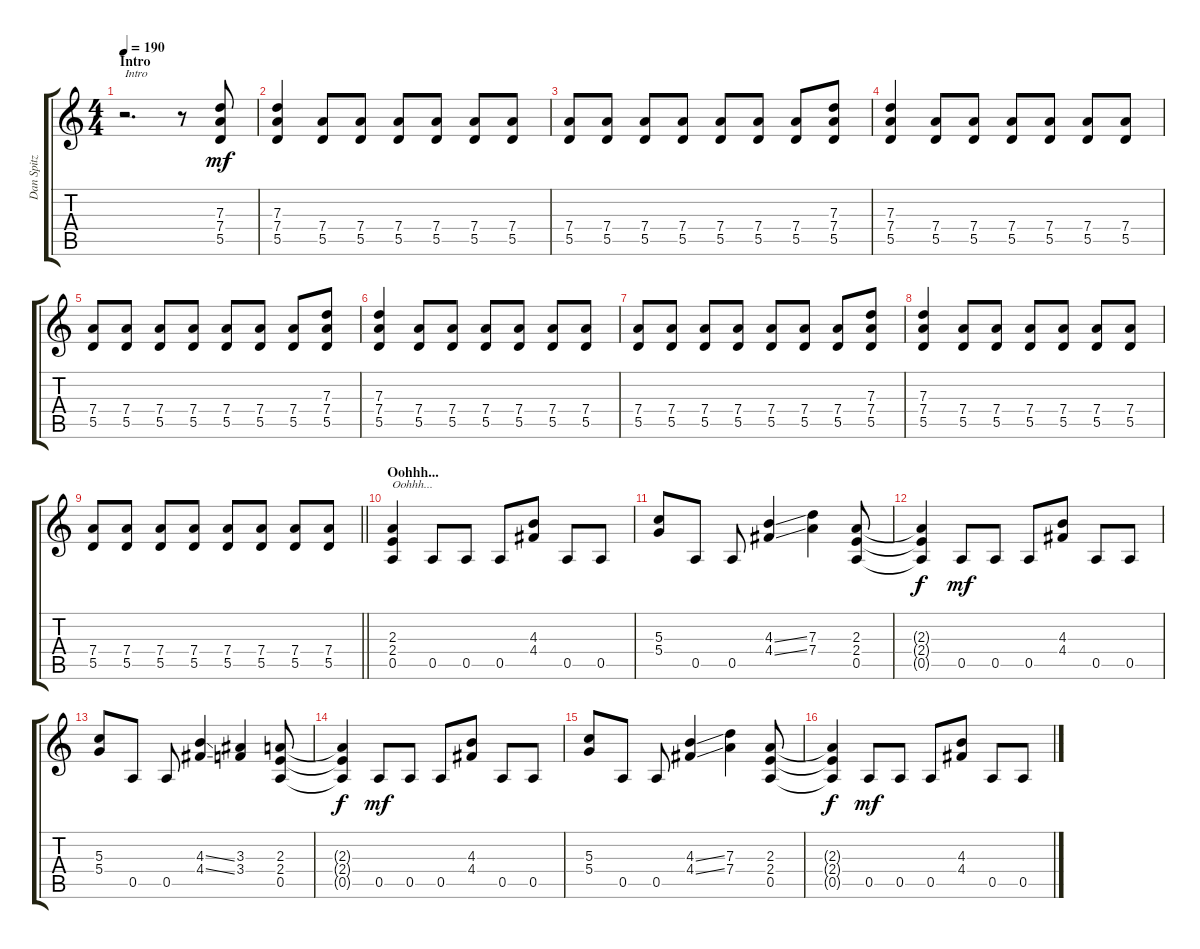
\track ("Dan Spitz" "Dan Spitz") {instrument distortionguitar}
\staff {score tabs}
\tuning (E4 B3 G3 D3 A2 E2) {hide}
\ts (4 4)
\section ("" "Intro")
\tempo 190
\clef g2
\ks c
r.2{d txt "Intro" dy mf instrument distortionguitar} r.8 (7.3 7.4 5.5).8 |
(7.3 7.4 5.5).4 (7.4 5.5).8 (7.4 5.5).8 (7.4 5.5).8 (7.4 5.5).8 (7.4 5.5).8 (7.4 5.5).8 |
(7.4 5.5).8 (7.4 5.5).8 (7.4 5.5).8 (7.4 5.5).8 (7.4 5.5).8 (7.4 5.5).8 (7.4 5.5).8 (7.3 7.4 5.5).8 |
(7.3 7.4 5.5).4 (7.4 5.5).8 (7.4 5.5).8 (7.4 5.5).8 (7.4 5.5).8 (7.4 5.5).8 (7.4 5.5).8 |
(7.4 5.5).8 (7.4 5.5).8 (7.4 5.5).8 (7.4 5.5).8 (7.4 5.5).8 (7.4 5.5).8 (7.4 5.5).8 (7.3 7.4 5.5).8 |
(7.3 7.4 5.5).4 (7.4 5.5).8 (7.4 5.5).8 (7.4 5.5).8 (7.4 5.5).8 (7.4 5.5).8 (7.4 5.5).8 |
(7.4 5.5).8 (7.4 5.5).8 (7.4 5.5).8 (7.4 5.5).8 (7.4 5.5).8 (7.4 5.5).8 (7.4 5.5).8 (7.3 7.4 5.5).8 |
(7.3 7.4 5.5).4 (7.4 5.5).8 (7.4 5.5).8 (7.4 5.5).8 (7.4 5.5).8 (7.4 5.5).8 (7.4 5.5).8 |
\barLineRight lightlight
(7.4 5.5).8 (7.4 5.5).8 (7.4 5.5).8 (7.4 5.5).8 (7.4 5.5).8 (7.4 5.5).8 (7.4 5.5).8 (7.4 5.5).8 |
\section ("" "Oohhh...")
(2.3 2.4 0.5).4{txt "Oohhh..."} 0.5.8 0.5.8 0.5.8 (4.3 4.4).8 0.5.8 0.5.8 |
(5.3 5.4).8 0.5.8 0.5.8 (4.3{ss} 4.4{ss}).4 (7.3 7.4).4 (2.3 2.4 0.5).8 |
(2.3{t} 2.4{t} 0.5{t}).4{dy f} 0.5.8{dy mf} 0.5.8 0.5.8 (4.3 4.4).8 0.5.8 0.5.8 |
(5.3 5.4).8 0.5.8 0.5.8 (4.3{ss} 4.4{ss}).4 (3.3 3.4).4 (2.3 2.4 0.5).8 |
(2.3{t} 2.4{t} 0.5{t}).4{dy f} 0.5.8{dy mf} 0.5.8 0.5.8 (4.3 4.4).8 0.5.8 0.5.8 |
(5.3 5.4).8 0.5.8 0.5.8 (4.3{ss} 4.4{ss}).4 (7.3 7.4).4 (2.3 2.4 0.5).8 |
(2.3{t} 2.4{t} 0.5{t}).4{dy f} 0.5.8{dy mf} 0.5.8 0.5.8 (4.3 4.4).8 0.5.8 0.5.8
